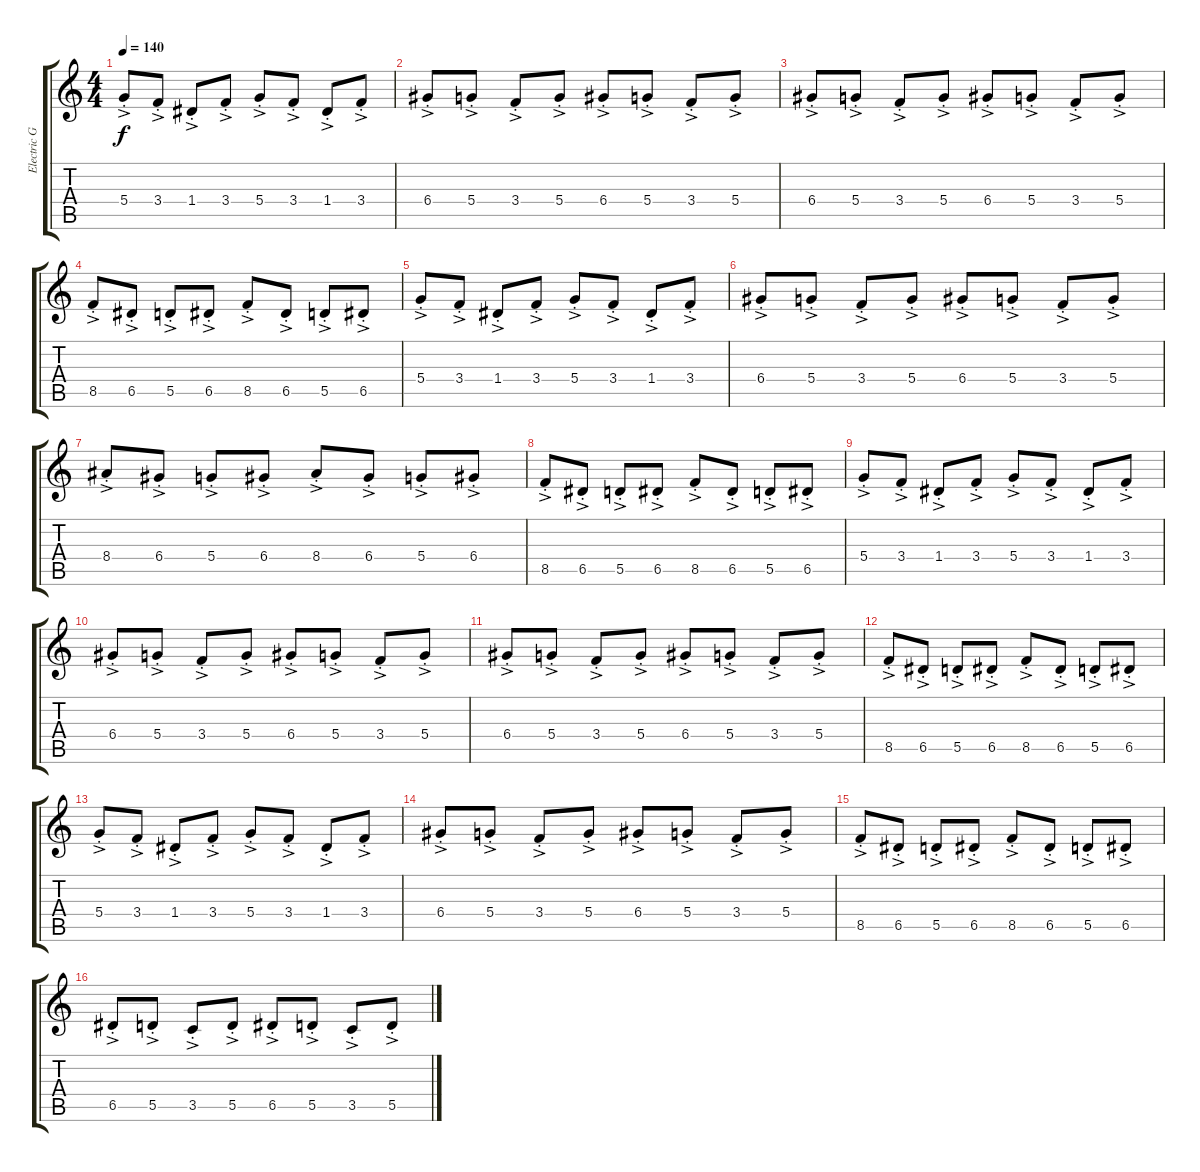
\track ("Electric Guitar" "Electric G") {instrument overdrivenguitar}
\staff {score tabs}
\tuning (E4 B3 G3 D3 A2 E2) {hide}
\ts (4 4)
\tempo 140
\clef g2
\ks c
5.4{ac st}.8{dy f} 3.4{ac st}.8 1.4{ac st}.8 3.4{ac st}.8 5.4{ac st}.8 3.4{ac st}.8 1.4{ac st}.8 3.4{ac st}.8 |
6.4{ac st}.8 5.4{ac st}.8 3.4{ac st}.8 5.4{ac st}.8 6.4{ac st}.8 5.4{ac st}.8 3.4{ac st}.8 5.4{ac st}.8 |
6.4{ac st}.8 5.4{ac st}.8 3.4{ac st}.8 5.4{ac st}.8 6.4{ac st}.8 5.4{ac st}.8 3.4{ac st}.8 5.4{ac st}.8 |
8.5{ac st}.8 6.5{ac st}.8 5.5{ac st}.8 6.5{ac st}.8 8.5{ac st}.8 6.5{ac st}.8 5.5{ac st}.8 6.5{ac st}.8 |
5.4{ac st}.8 3.4{ac st}.8 1.4{ac st}.8 3.4{ac st}.8 5.4{ac st}.8 3.4{ac st}.8 1.4{ac st}.8 3.4{ac st}.8 |
6.4{ac st}.8 5.4{ac st}.8 3.4{ac st}.8 5.4{ac st}.8 6.4{ac st}.8 5.4{ac st}.8 3.4{ac st}.8 5.4{ac st}.8 |
8.4{ac st}.8 6.4{ac st}.8 5.4{ac st}.8 6.4{ac st}.8 8.4{ac st}.8 6.4{ac st}.8 5.4{ac st}.8 6.4{ac st}.8 |
8.5{ac st}.8 6.5{ac st}.8 5.5{ac st}.8 6.5{ac st}.8 8.5{ac st}.8 6.5{ac st}.8 5.5{ac st}.8 6.5{ac st}.8 |
5.4{ac st}.8 3.4{ac st}.8 1.4{ac st}.8 3.4{ac st}.8 5.4{ac st}.8 3.4{ac st}.8 1.4{ac st}.8 3.4{ac st}.8 |
6.4{ac st}.8 5.4{ac st}.8 3.4{ac st}.8 5.4{ac st}.8 6.4{ac st}.8 5.4{ac st}.8 3.4{ac st}.8 5.4{ac st}.8 |
6.4{ac st}.8 5.4{ac st}.8 3.4{ac st}.8 5.4{ac st}.8 6.4{ac st}.8 5.4{ac st}.8 3.4{ac st}.8 5.4{ac st}.8 |
8.5{ac st}.8 6.5{ac st}.8 5.5{ac st}.8 6.5{ac st}.8 8.5{ac st}.8 6.5{ac st}.8 5.5{ac st}.8 6.5{ac st}.8 |
5.4{ac st}.8 3.4{ac st}.8 1.4{ac st}.8 3.4{ac st}.8 5.4{ac st}.8 3.4{ac st}.8 1.4{ac st}.8 3.4{ac st}.8 |
6.4{ac st}.8 5.4{ac st}.8 3.4{ac st}.8 5.4{ac st}.8 6.4{ac st}.8 5.4{ac st}.8 3.4{ac st}.8 5.4{ac st}.8 |
8.5{ac st}.8 6.5{ac st}.8 5.5{ac st}.8 6.5{ac st}.8 8.5{ac st}.8 6.5{ac st}.8 5.5{ac st}.8 6.5{ac st}.8 |
6.5{ac st}.8 5.5{ac st}.8 3.5{ac st}.8 5.5{ac st}.8 6.5{ac st}.8 5.5{ac st}.8 3.5{ac st}.8 5.5{ac st}.8
